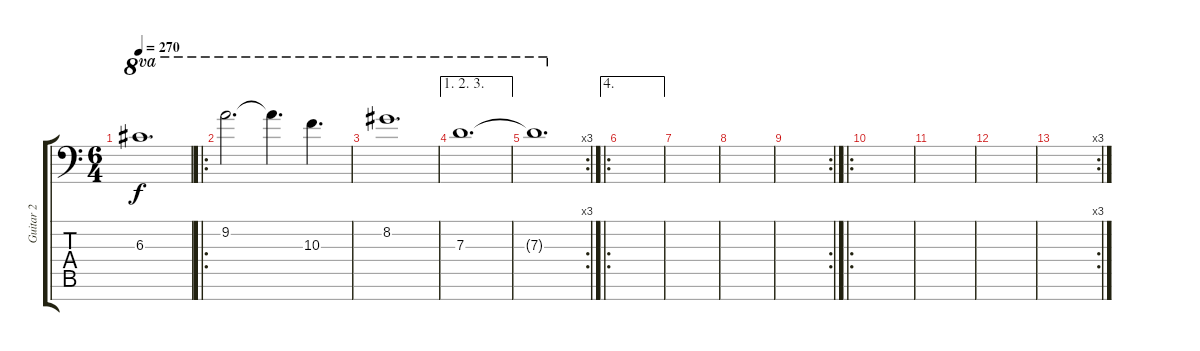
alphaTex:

\track ("Guitar 2" "Guitar 2") {instrument overdrivenguitar}
\staff {score tabs}
\tuning (E4 C4 G3 C3 G2 C2 G1) {hide}
\ts (6 4)
\tempo 270
\clef f4
\ks c
6.3{t}.1{d ot 8va dy f} |
\ro
9.2.2{d ot 8va} 9.2{t}.4{d ot 8va} 10.3.4{d ot 8va} |
8.2.1{d ot 8va} |
\ae (1 2 3)
7.3.1{d ot 8va} |
\rc 3
7.3{t}.1{d ot 8va} |
\ae 4
\ro
|
|
|
\rc 2
|
\ro
|
|
|
\rc 3
